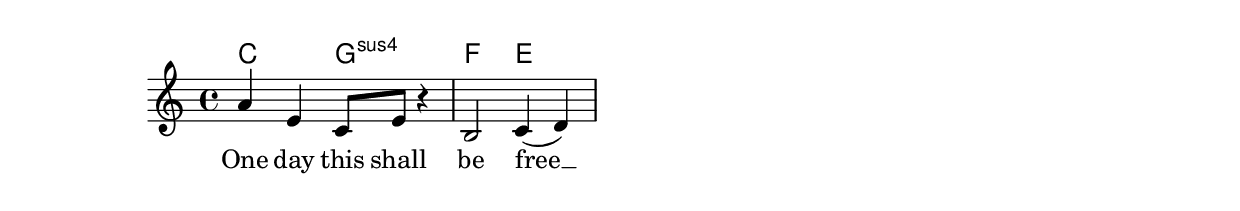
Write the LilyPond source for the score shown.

%% Do not edit this file; it is automatically
%% generated from LSR http://lsr.dsi.unimi.it
%% This file is in the public domain.
\version "2.13.10"

\header {
  lsrtags = "chords"

%% Translation of GIT committish: 341940d3830b59f93a80131471d622c2818afddb
  texidoces = "
Al juntar nombres de acorde en cifrado americano, melodía y letra,
obtenemos una hoja guía de acordes o «lead sheet»:

"
  doctitlees = "Hoja guía de acordes o «lead sheet» sencilla"

%% Translation of GIT committish: d96023d8792c8af202c7cb8508010c0d3648899d
 texidocde = "
Ein Liedblatt besteht aus Akkordbezeichnungen, einer Melodie und dem Liedtext:

"
  doctitlede = "Ein einfaches Liedblatt"
%% Translation of GIT committish: 54687441dde2fe248e20989bd265a274583413a8
  texidocfr = "
Assembler des noms d'accords, une mélodie et des paroles permet
d'obtenir la  partition d'un chanson :

"
  doctitlefr = "Chanson simple"

  texidoc = "
When put together, chord names, a melody, and lyrics form a lead sheet:

"
  doctitle = "Simple lead sheet"
} % begin verbatim

<<
  \chords { c2 g:sus4 f e }
  \relative c'' {
    a4 e c8 e r4
    b2 c4( d)
  }
  \addlyrics { One day this shall be free __ }
>>

